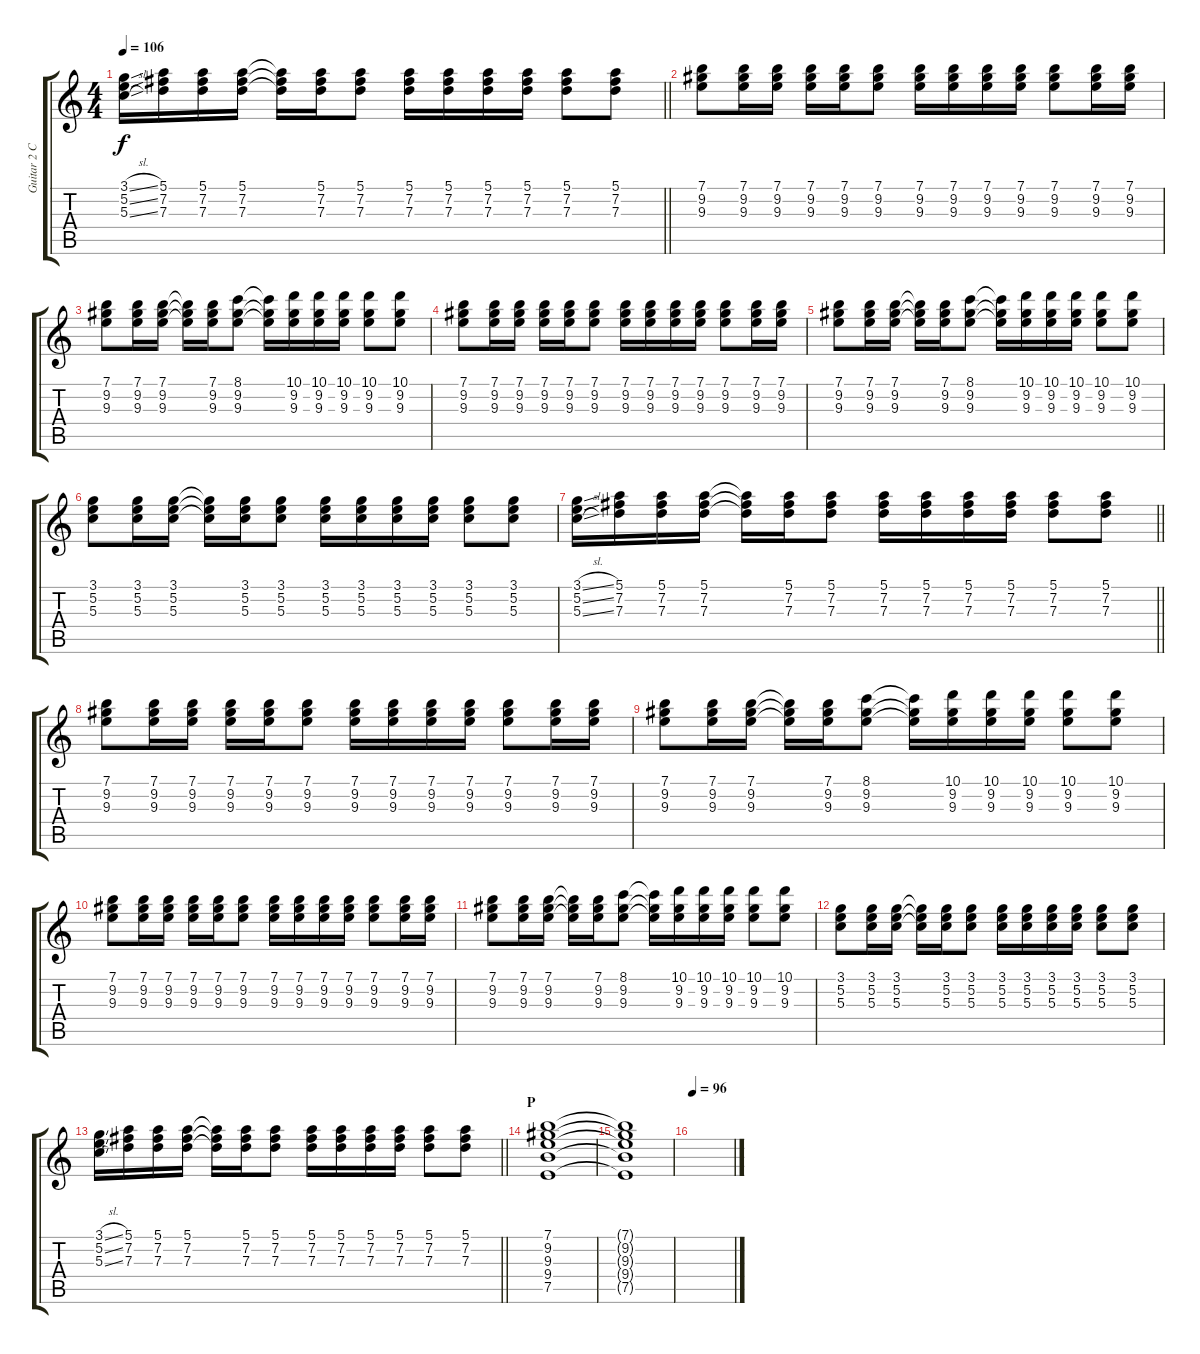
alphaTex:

\track ("Guitar 2 CLEAN" "Guitar 2 C") {instrument electricguitarclean bank 255}
\staff {score tabs}
\tuning (E4 B3 G3 D3 A2 E2) {hide}
\ts (4 4)
\tempo 106
\clef g2
\barLineRight lightlight
\ks c
(3.1{sl} 5.2{sl} 5.3{sl}).16{dy f} (5.1 7.2 7.3).16 (5.1 7.2 7.3).16 (5.1 7.2 7.3).16 (5.1{t} 7.2{t} 7.3{t}).16 (5.1 7.2 7.3).16 (5.1 7.2 7.3).8 (5.1 7.2 7.3).16 (5.1 7.2 7.3).16 (5.1 7.2 7.3).16 (5.1 7.2 7.3).16 (5.1 7.2 7.3).8 (5.1 7.2 7.3).8 |
(7.1 9.2 9.3).8 (7.1 9.2 9.3).16 (7.1 9.2 9.3).16 (7.1 9.2 9.3).16 (7.1 9.2 9.3).16 (7.1 9.2 9.3).8 (7.1 9.2 9.3).16 (7.1 9.2 9.3).16 (7.1 9.2 9.3).16 (7.1 9.2 9.3).16 (7.1 9.2 9.3).8 (7.1 9.2 9.3).16 (7.1 9.2 9.3).16 |
(7.1 9.2 9.3).8 (7.1 9.2 9.3).16 (7.1 9.2 9.3).16 (7.1{t} 9.2{t} 9.3{t}).16 (7.1 9.2 9.3).16 (8.1 9.2 9.3).8 (8.1{t} 9.2{t} 9.3{t}).16 (10.1 9.2 9.3).16 (10.1 9.2 9.3).16 (10.1 9.2 9.3).16 (10.1 9.2 9.3).8 (10.1 9.2 9.3).8 |
(7.1 9.2 9.3).8 (7.1 9.2 9.3).16 (7.1 9.2 9.3).16 (7.1 9.2 9.3).16 (7.1 9.2 9.3).16 (7.1 9.2 9.3).8 (7.1 9.2 9.3).16 (7.1 9.2 9.3).16 (7.1 9.2 9.3).16 (7.1 9.2 9.3).16 (7.1 9.2 9.3).8 (7.1 9.2 9.3).16 (7.1 9.2 9.3).16 |
(7.1 9.2 9.3).8 (7.1 9.2 9.3).16 (7.1 9.2 9.3).16 (7.1{t} 9.2{t} 9.3{t}).16 (7.1 9.2 9.3).16 (8.1 9.2 9.3).8 (8.1{t} 9.2{t} 9.3{t}).16 (10.1 9.2 9.3).16 (10.1 9.2 9.3).16 (10.1 9.2 9.3).16 (10.1 9.2 9.3).8 (10.1 9.2 9.3).8 |
(3.1 5.2 5.3).8 (3.1 5.2 5.3).16 (3.1 5.2 5.3).16 (3.1{t} 5.2{t} 5.3{t}).16 (3.1 5.2 5.3).16 (3.1 5.2 5.3).8 (3.1 5.2 5.3).16 (3.1 5.2 5.3).16 (3.1 5.2 5.3).16 (3.1 5.2 5.3).16 (3.1 5.2 5.3).8 (3.1 5.2 5.3).8 |
\barLineRight lightlight
(3.1{sl} 5.2{sl} 5.3{sl}).16 (5.1 7.2 7.3).16 (5.1 7.2 7.3).16 (5.1 7.2 7.3).16 (5.1{t} 7.2{t} 7.3{t}).16 (5.1 7.2 7.3).16 (5.1 7.2 7.3).8 (5.1 7.2 7.3).16 (5.1 7.2 7.3).16 (5.1 7.2 7.3).16 (5.1 7.2 7.3).16 (5.1 7.2 7.3).8 (5.1 7.2 7.3).8 |
(7.1 9.2 9.3).8 (7.1 9.2 9.3).16 (7.1 9.2 9.3).16 (7.1 9.2 9.3).16 (7.1 9.2 9.3).16 (7.1 9.2 9.3).8 (7.1 9.2 9.3).16 (7.1 9.2 9.3).16 (7.1 9.2 9.3).16 (7.1 9.2 9.3).16 (7.1 9.2 9.3).8 (7.1 9.2 9.3).16 (7.1 9.2 9.3).16 |
(7.1 9.2 9.3).8 (7.1 9.2 9.3).16 (7.1 9.2 9.3).16 (7.1{t} 9.2{t} 9.3{t}).16 (7.1 9.2 9.3).16 (8.1 9.2 9.3).8 (8.1{t} 9.2{t} 9.3{t}).16 (10.1 9.2 9.3).16 (10.1 9.2 9.3).16 (10.1 9.2 9.3).16 (10.1 9.2 9.3).8 (10.1 9.2 9.3).8 |
(7.1 9.2 9.3).8 (7.1 9.2 9.3).16 (7.1 9.2 9.3).16 (7.1 9.2 9.3).16 (7.1 9.2 9.3).16 (7.1 9.2 9.3).8 (7.1 9.2 9.3).16 (7.1 9.2 9.3).16 (7.1 9.2 9.3).16 (7.1 9.2 9.3).16 (7.1 9.2 9.3).8 (7.1 9.2 9.3).16 (7.1 9.2 9.3).16 |
(7.1 9.2 9.3).8 (7.1 9.2 9.3).16 (7.1 9.2 9.3).16 (7.1{t} 9.2{t} 9.3{t}).16 (7.1 9.2 9.3).16 (8.1 9.2 9.3).8 (8.1{t} 9.2{t} 9.3{t}).16 (10.1 9.2 9.3).16 (10.1 9.2 9.3).16 (10.1 9.2 9.3).16 (10.1 9.2 9.3).8 (10.1 9.2 9.3).8 |
(3.1 5.2 5.3).8 (3.1 5.2 5.3).16 (3.1 5.2 5.3).16 (3.1{t} 5.2{t} 5.3{t}).16 (3.1 5.2 5.3).16 (3.1 5.2 5.3).8 (3.1 5.2 5.3).16 (3.1 5.2 5.3).16 (3.1 5.2 5.3).16 (3.1 5.2 5.3).16 (3.1 5.2 5.3).8 (3.1 5.2 5.3).8 |
\barLineRight lightlight
(3.1{sl} 5.2{sl} 5.3{sl}).16 (5.1 7.2 7.3).16 (5.1 7.2 7.3).16 (5.1 7.2 7.3).16 (5.1{t} 7.2{t} 7.3{t}).16 (5.1 7.2 7.3).16 (5.1 7.2 7.3).8 (5.1 7.2 7.3).16 (5.1 7.2 7.3).16 (5.1 7.2 7.3).16 (5.1 7.2 7.3).16 (5.1 7.2 7.3).8 (5.1 7.2 7.3).8 |
\section ("" "P")
(7.1 9.2 9.3 9.4 7.5).1 |
(7.1{t} 9.2{t} 9.3{t} 9.4{t} 7.5{t}).1 |
\tempo 96
